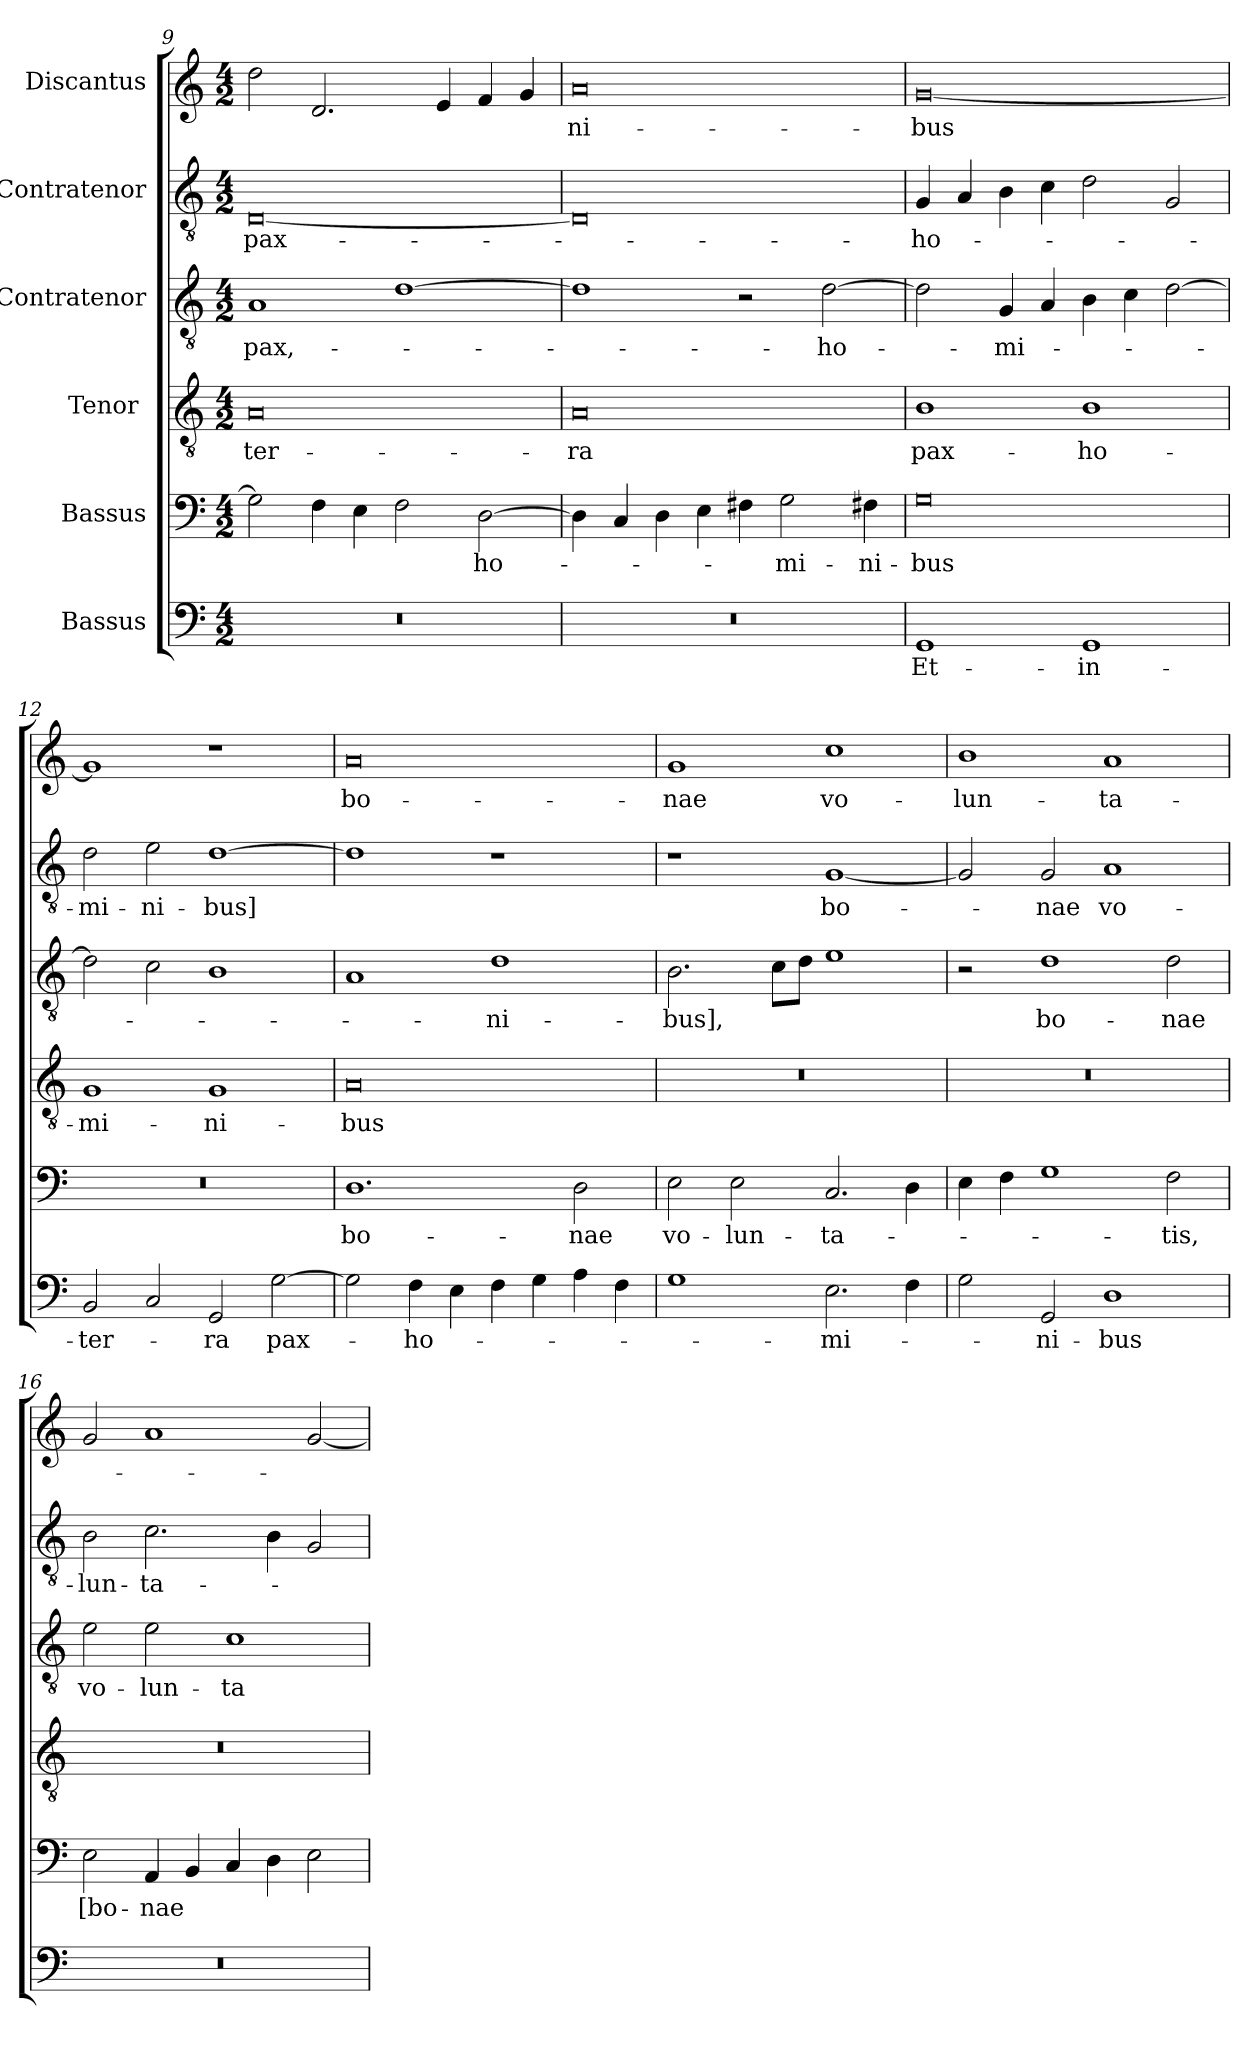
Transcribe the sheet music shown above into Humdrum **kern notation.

**kern	**text	**kern	**text	**kern	**text	**kern	**text	**kern	**text	**kern	**text
*part6	*part6	*part5	*part5	*part4	*part4	*part3	*part3	*part2	*part2	*part1	*part1
*staff6	*staff6	*staff5	*staff5	*staff4	*staff4	*staff3	*staff3	*staff2	*staff2	*staff1	*staff1
*I"Bassus	*	*I"Bassus	*	*I"Tenor 	*	*I"Contratenor	*	*I"Contratenor	*	*I"Discantus	*
*clefF4	*	*clefF4	*	*clefGv2	*	*clefGv2	*	*clefGv2	*	*clefG2	*
*k[]	*	*k[]	*	*k[]	*	*k[]	*	*k[]	*	*k[]	*
*M4/2	*	*M4/2	*	*M4/2	*	*M4/2	*	*M4/2	*	*M4/2	*
=9	=9	=9	=9	=9	=9	=9	=9	=9	=9	=9	=9
0r	.	2G\]	.	0A/	ter-	1A/	pax,-	[0D/	pax-	2dd\	.
.	.	4F\	.	.	.	.	.	.	.	2.d/	.
.	.	4E\	.	.	.	.	.	.	.	.	.
.	.	2F\	.	.	.	[1d\	.	.	.	.	.
.	.	.	.	.	.	.	.	.	.	4e/	.
.	.	[2D\	ho-	.	.	.	.	.	.	4f/	.
.	.	.	.	.	.	.	.	.	.	4g/	.
=10	=10	=10	=10	=10	=10	=10	=10	=10	=10	=10	=10
0r	.	4D\]	.	0A/	-ra	1d\]	.	0D/]	.	0a/	-ni-
.	.	4C/	.	.	.	.	.	.	.	.	.
.	.	4D\	.	.	.	.	.	.	.	.	.
.	.	4E\	.	.	.	.	.	.	.	.	.
.	.	4F#X\	.	.	.	2r	.	.	.	.	.
.	.	2G\	-mi-	.	.	.	.	.	.	.	.
.	.	.	.	.	.	[2d\	ho-	.	.	.	.
.	.	4F#X\	-ni-	.	.	.	.	.	.	.	.
=11	=11	=11	=11	=11	=11	=11	=11	=11	=11	=11	=11
1GG/	Et-	0G\	-bus	1B\	pax-	2d\]	.	4G/	ho-	[0g/	-bus
.	.	.	.	.	.	.	.	4A/	.	.	.
.	.	.	.	.	.	4G/	-mi-	4B\	.	.	.
.	.	.	.	.	.	4A/	.	4c\	.	.	.
1GG/	in-	.	.	1B\	ho-	4B\	.	2d\	.	.	.
.	.	.	.	.	.	4c\	.	.	.	.	.
.	.	.	.	.	.	[2d\	.	2G/	.	.	.
=12	=12	=12	=12	=12	=12	=12	=12	=12	=12	=12	=12
2BB/	ter-	0r	.	1G/	-mi-	2d\]	.	2d\	-mi-	1g/]	.
2C/	.	.	.	.	.	2c\	.	2e\	-ni-	.	.
2GG/	-ra	.	.	1G/	-ni-	1B\	.	[1d\	-bus]	1r	.
[2G\	pax-	.	.	.	.	.	.	.	.	.	.
=13	=13	=13	=13	=13	=13	=13	=13	=13	=13	=13	=13
2G\]	.	1.D\	bo-	0A/	-bus	1A/	.	1d\]	.	0a/	bo-
4F\	ho-	.	.	.	.	.	.	.	.	.	.
4E\	.	.	.	.	.	.	.	.	.	.	.
4F\	.	.	.	.	.	1d\	-ni-	1r	.	.	.
4G\	.	.	.	.	.	.	.	.	.	.	.
4A\	.	2D\	-nae	.	.	.	.	.	.	.	.
4F\	.	.	.	.	.	.	.	.	.	.	.
=14	=14	=14	=14	=14	=14	=14	=14	=14	=14	=14	=14
1G\	.	2E\	vo-	0r	.	2.B\	-bus],	1r	.	1g/	-nae
.	.	2E\	-lun-	.	.	.	.	.	.	.	.
.	.	.	.	.	.	8c\L	.	.	.	.	.
.	.	.	.	.	.	8d\J	.	.	.	.	.
2.E\	-mi-	2.C/	-ta-	.	.	1e\	.	[1G/	bo-	1cc\	vo-
4F\	.	4D\	.	.	.	.	.	.	.	.	.
=15	=15	=15	=15	=15	=15	=15	=15	=15	=15	=15	=15
2G\	.	4E\	.	0r	.	2r	.	2G/]	.	1b\	-lun-
.	.	4F\	.	.	.	.	.	.	.	.	.
2GG/	-ni-	1G\	.	.	.	1d\	bo-	2G/	-nae	.	.
1D\	-bus	.	.	.	.	.	.	1A/	vo-	1a/	-ta-
.	.	2F\	-tis,	.	.	2d\	-nae	.	.	.	.
=16	=16	=16	=16	=16	=16	=16	=16	=16	=16	=16	=16
0r	.	2E\	[bo-	0r	.	2e\	vo-	2B\	-lun-	2g/	.
.	.	4AA/	-nae	.	.	2e\	-lun-	2.c\	-ta-	1a/	.
.	.	4BB/	.	.	.	.	.	.	.	.	.
.	.	4C/	.	.	.	1c\	-ta-	.	.	.	.
.	.	4D\	.	.	.	.	.	4B\	.	.	.
.	.	2E\	.	.	.	.	.	2G/	.	[2g/	.
=	=	=	=	=	=	=	=	=	=	=	=
*-	*-	*-	*-	*-	*-	*-	*-	*-	*-	*-	*-
